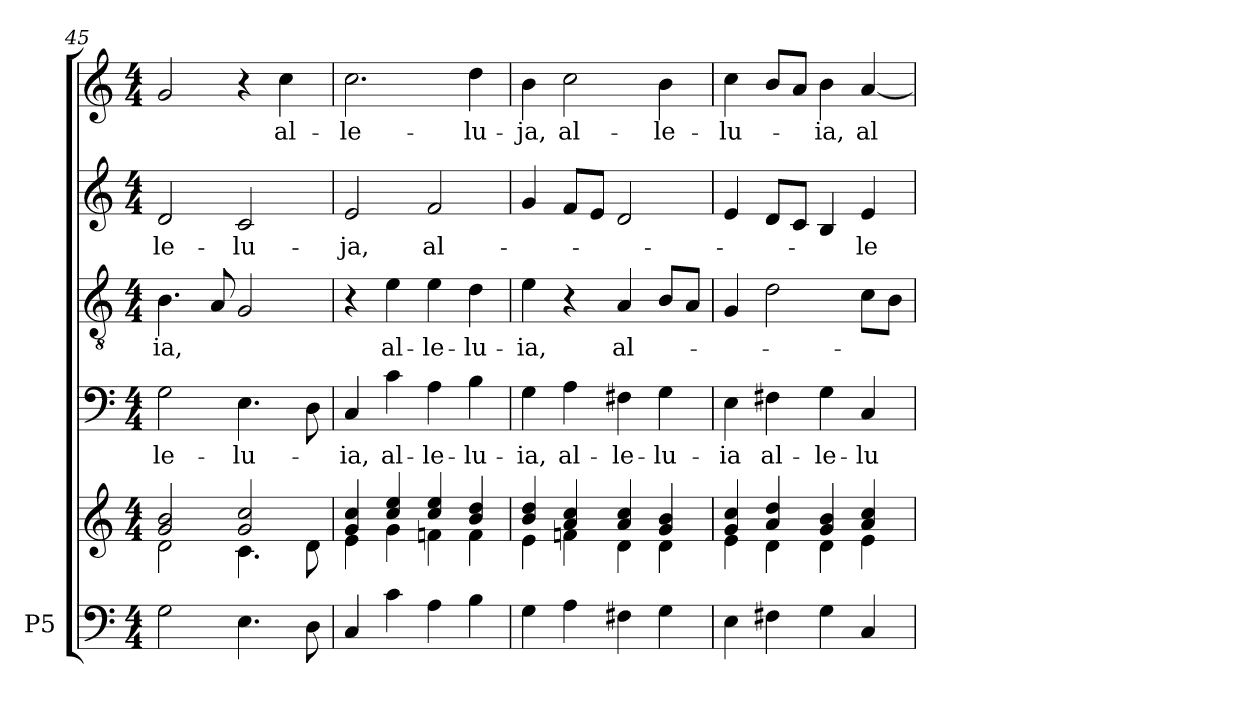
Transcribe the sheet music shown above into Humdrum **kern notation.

**kern	**kern	**kern	**text	**kern	**text	**kern	**text	**kern	**text
*part5	*part5	*part4	*part4	*part3	*part3	*part2	*part2	*part1	*part1
*staff6	*staff5	*staff4	*staff4	*staff3	*staff3	*staff2	*staff2	*staff1	*staff1
*I"P5	*	*	*	*	*	*	*	*	*
*clefF4	*clefG2	*clefF4	*	*clefGv2	*	*clefG2	*	*clefG2	*
*k[]	*k[]	*k[]	*	*k[]	*	*k[]	*	*k[]	*
*C:	*C:	*C:	*	*C:	*	*C:	*	*C:	*
*M4/4	*M4/4	*M4/4	*	*M4/4	*	*M4/4	*	*M4/4	*
=45	=45	=45	=45	=45	=45	=45	=45	=45	=45
*	*^	*	*	*	*	*	*	*	*
!	!	!	!	!LO:LY:b:color=#000000	!	!	!	!	!	!
!	!	!	!	!	!	!LO:LY:b:color=#000000	!	!	!	!
!	!	!	!	!	!	!	!	!LO:LY:b:color=#000000	!	!
2Gi\	2gi/ 2bi	2di\	2Gi\	-le-	4.Bi\	-ia,	2di/	-le-	2gi/	.
.	.	.	.	.	8Ai/	.	.	.	.	.
!	!	!	!	!LO:LY:b:color=#000000	!	!	!	!	!	!
!	!	!	!	!	!	!	!	!LO:LY:b:color=#000000	!	!
4.Ei\	2gi/ 2cci	4.ci\	4.Ei\	-lu-	2Gi/	.	2ci/	-lu-	4r	.
!	!	!	!	!	!	!	!	!	!	!LO:LY:b:color=#000000
.	.	.	.	.	.	.	.	.	4cci\	al-
8Di\	.	8di\	8Di\	.	.	.	.	.	.	.
=46	=46	=46	=46	=46	=46	=46	=46	=46	=46	=46
!	!	!	!	!LO:LY:b:color=#000000	!	!	!	!	!	!
!	!	!	!	!	!	!	!	!LO:LY:b:color=#000000	!	!
!	!	!	!	!	!	!	!	!	!	!LO:LY:b:color=#000000
4Ci/	4gi/ 4cci	4ei\	4Ci/	-ia,	4r	.	2ei/	-ja,	2.cci\	-le-
!	!	!	!	!LO:LY:b:color=#000000	!	!	!	!	!	!
!	!	!	!	!	!	!LO:LY:b:color=#000000	!	!	!	!
4ci\	4cci/ 4eei	4gi\	4ci\	al-	4ei\	al-	.	.	.	.
!	!	!	!	!LO:LY:b:color=#000000	!	!	!	!	!	!
!	!	!	!	!	!	!LO:LY:b:color=#000000	!	!	!	!
!	!	!	!	!	!	!	!	!LO:LY:b:color=#000000	!	!
4Ai\	4cci/ 4eei	4fni\	4Ai\	-le-	4ei\	-le-	2fi/	al-	.	.
!	!	!	!	!LO:LY:b:color=#000000	!	!	!	!	!	!
!	!	!	!	!	!	!LO:LY:b:color=#000000	!	!	!	!
!	!	!	!	!	!	!	!	!	!	!LO:LY:b:color=#000000
4Bi\	4bi/ 4ddi	4fi\	4Bi\	-lu-	4di\	-lu-	.	.	4ddi\	-lu-
=47	=47	=47	=47	=47	=47	=47	=47	=47	=47	=47
!	!	!	!	!LO:LY:b:color=#000000	!	!	!	!	!	!
!	!	!	!	!	!	!LO:LY:b:color=#000000	!	!	!	!
!	!	!	!	!	!	!	!	!	!	!LO:LY:b:color=#000000
4Gi\	4bi/ 4ddi	4ei\	4Gi\	-ia,	4ei\	-ia,	4gi/	.	4bi\	-ja,
!	!	!	!	!LO:LY:b:color=#000000	!	!	!	!	!	!
!	!	!	!	!	!	!	!	!	!	!LO:LY:b:color=#000000
4Ai\	4ai/ 4cci	4fni\	4Ai\	al-	4r	.	8fi/L	.	2cci\	al-
.	.	.	.	.	.	.	8ei/J	.	.	.
!	!	!	!	!LO:LY:b:color=#000000	!	!	!	!	!	!
!	!	!	!	!	!	!LO:LY:b:color=#000000	!	!	!	!
4F#Xi\	4ai/ 4cci	4di\	4F#Xi\	-le-	4Ai/	al-	2di/	.	.	.
!	!	!	!	!LO:LY:b:color=#000000	!	!	!	!	!	!
!	!	!	!	!	!	!	!	!	!	!LO:LY:b:color=#000000
4Gi\	4gi/ 4bi	4di\	4Gi\	-lu-	8Bi/L	.	.	.	4bi\	-le-
.	.	.	.	.	8Ai/J	.	.	.	.	.
=48	=48	=48	=48	=48	=48	=48	=48	=48	=48	=48
!	!	!	!	!LO:LY:b:color=#000000	!	!	!	!	!	!
!	!	!	!	!	!	!	!	!	!	!LO:LY:b:color=#000000
4Ei\	4gi/ 4cci	4ei\	4Ei\	-ia	4Gi/	.	4ei/	.	4cci\	-lu-
!	!	!	!	!LO:LY:b:color=#000000	!	!	!	!	!	!
4F#Xi\	4ai/ 4ddi	4di\	4F#Xi\	al-	2di\	.	8di/L	.	8bi/L	.
.	.	.	.	.	.	.	8ci/J	.	8ai/J	.
!	!	!	!	!LO:LY:b:color=#000000	!	!	!	!	!	!
!	!	!	!	!	!	!	!	!	!	!LO:LY:b:color=#000000
4Gi\	4gi/ 4bi	4di\	4Gi\	-le-	.	.	4Bi/	.	4bi\	-ia,
!	!	!	!	!LO:LY:b:color=#000000	!	!	!	!	!	!
!	!	!	!	!	!	!	!	!LO:LY:b:color=#000000	!	!
!	!	!	!	!	!	!	!	!	!	!LO:LY:b:color=#000000
4Ci/	4ai/ 4cci	4ei\	4Ci/	-lu-	8ci\L	.	4ei/	-le-	[4ai/	al-
.	.	.	.	.	8Bi\J	.	.	.	.	.
*	*v	*v	*	*	*	*	*	*	*	*
=	=	=	=	=	=	=	=	=	=
*-	*-	*-	*-	*-	*-	*-	*-	*-	*-
